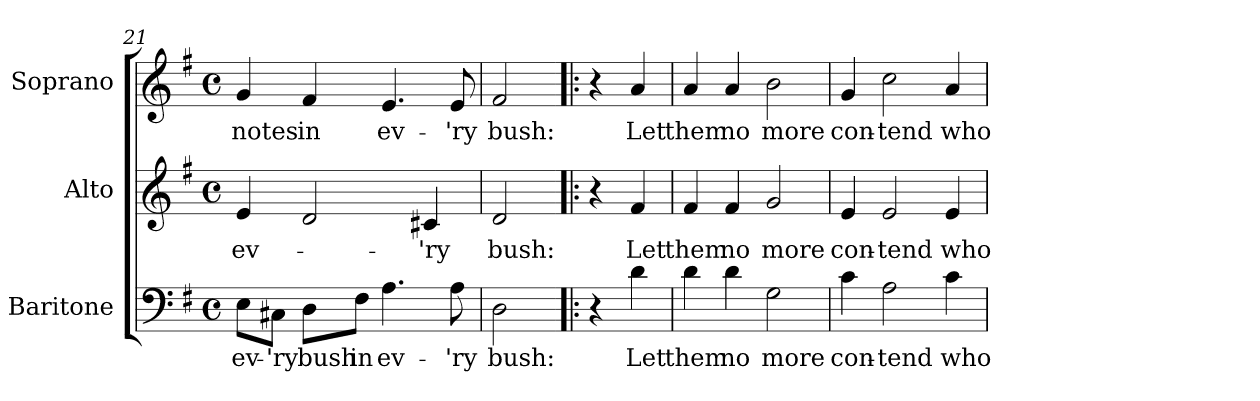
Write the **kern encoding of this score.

**kern	**text	**kern	**text	**kern	**text
*part3	*part3	*part2	*part2	*part1	*part1
*staff3	*staff3	*staff2	*staff2	*staff1	*staff1
*I"Baritone	*	*I"Alto	*	*I"Soprano	*
*I'T.	*	*I'A.	*	*I'S.	*
*clefF4	*	*clefG2	*	*clefG2	*
*ITrd7c12	*	*	*	*	*
*k[f#]	*	*k[f#]	*	*k[f#]	*
*G:	*	*G:	*	*G:	*
*M4/4	*	*M4/4	*	*M4/4	*
*met(c)	*	*met(c)	*	*met(c)	*
=21	=21	=21	=21	=21	=21
!	!LO:LY:b:color=#000000	!	!	!	!
!	!	!	!LO:LY:b:color=#000000	!	!
!	!	!	!	!	!LO:LY:b:color=#000000
8EEi\L	ev-	4ei/	ev-	4gi/	notes
!	!LO:LY:b:color=#000000	!	!	!	!
8CC#Xi\J	-'ry	.	.	.	.
!	!LO:LY:b:color=#000000	!	!	!	!
!	!	!	!	!	!LO:LY:b:color=#000000
8DDi\L	bush	2di/	.	4f#i/	in
!	!LO:LY:b:color=#000000	!	!	!	!
8FF#i\J	in	.	.	.	.
!	!LO:LY:b:color=#000000	!	!	!	!
!	!	!	!	!	!LO:LY:b:color=#000000
4.AAi\	ev-	.	.	4.ei/	ev-
!	!	!	!LO:LY:b:color=#000000	!	!
.	.	4c#Xi/	-'ry	.	.
!	!LO:LY:b:color=#000000	!	!	!	!
!	!	!	!	!	!LO:LY:b:color=#000000
8AAi\	-'ry	.	.	8ei/	-'ry
=22	=22	=22	=22	=22	=22
!	!LO:LY:b:color=#000000	!	!	!	!
!	!	!	!LO:LY:b:color=#000000	!	!
!	!	!	!	!	!LO:LY:b:color=#000000
2DDi\	bush:	2di/	bush:	2f#i/	bush:
=22X22!|:	=22X22!|:	=22X22!|:	=22X22!|:	=22X22!|:	=22X22!|:
4r	.	4r	.	4r	.
!	!LO:LY:b:color=#000000	!	!	!	!
!	!	!	!LO:LY:b:color=#000000	!	!
!	!	!	!	!	!LO:LY:b:color=#000000
4Di\	Let	4f#i/	Let	4ai/	Let
!!LO:LB:g=z
=23	=23	=23	=23	=23	=23
!	!LO:LY:b:color=#000000	!	!	!	!
!	!	!	!LO:LY:b:color=#000000	!	!
!	!	!	!	!	!LO:LY:b:color=#000000
4Di\	them	4f#i/	them	4ai/	them
!	!LO:LY:b:color=#000000	!	!	!	!
!	!	!	!LO:LY:b:color=#000000	!	!
!	!	!	!	!	!LO:LY:b:color=#000000
4Di\	no	4f#i/	no	4ai/	no
!	!LO:LY:b:color=#000000	!	!	!	!
!	!	!	!LO:LY:b:color=#000000	!	!
!	!	!	!	!	!LO:LY:b:color=#000000
2GGi\	more	2gi/	more	2bi\	more
=24	=24	=24	=24	=24	=24
!	!LO:LY:b:color=#000000	!	!	!	!
!	!	!	!LO:LY:b:color=#000000	!	!
!	!	!	!	!	!LO:LY:b:color=#000000
4Ci\	con-	4ei/	con-	4gi/	con-
!	!LO:LY:b:color=#000000	!	!	!	!
!	!	!	!LO:LY:b:color=#000000	!	!
!	!	!	!	!	!LO:LY:b:color=#000000
2AAi\	-tend	2ei/	-tend	2cci\	-tend
!	!LO:LY:b:color=#000000	!	!	!	!
!	!	!	!LO:LY:b:color=#000000	!	!
!	!	!	!	!	!LO:LY:b:color=#000000
4Ci\	who	4ei/	who	4ai/	who
=	=	=	=	=	=
*-	*-	*-	*-	*-	*-
